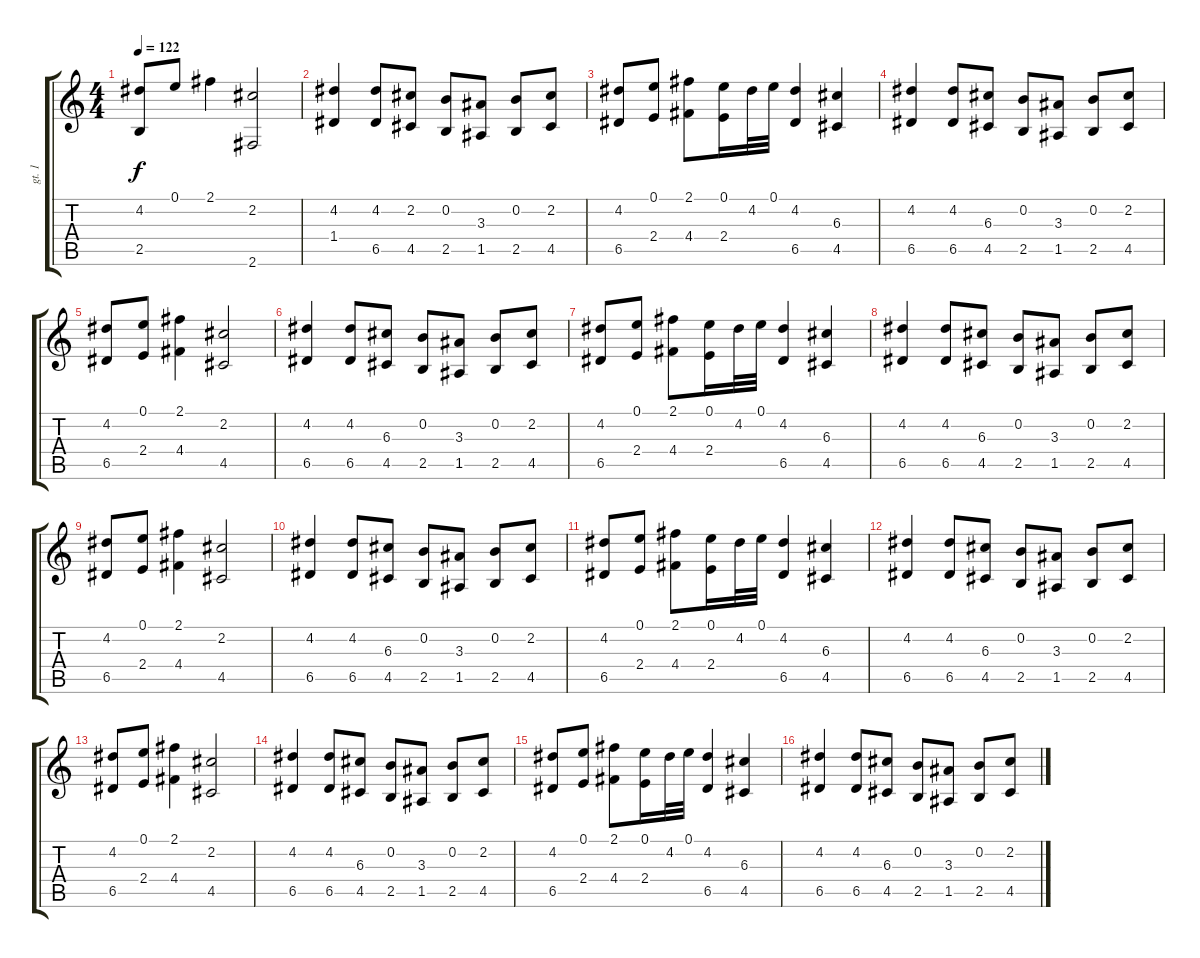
\track ("gt. 1" "gt. 1") {instrument acousticguitarsteel}
\staff {score tabs}
\tuning (E4 B3 G3 D3 A2 E2) {hide}
\ts (4 4)
\tempo 122
\clef g2
\ks c
(4.2 2.5).8{dy f} 0.1.8 2.1.4 (2.2 2.6).2 |
(4.2 1.4).4 (4.2 6.5).8 (2.2 4.5).8 (0.2 2.5).8 (3.3 1.5).8 (0.2 2.5).8 (2.2 4.5).8 |
(4.2 6.5).8 (0.1 2.4).8 (2.1 4.4).8 (0.1 2.4).16 4.2.32 0.1.32 (4.2 6.5).4 (6.3 4.5).4 |
(4.2 6.5).4 (4.2 6.5).8 (6.3 4.5).8 (0.2 2.5).8 (3.3 1.5).8 (0.2 2.5).8 (2.2 4.5).8 |
(4.2 6.5).8 (0.1 2.4).8 (2.1 4.4).4 (2.2 4.5).2 |
(4.2 6.5).4 (4.2 6.5).8 (6.3 4.5).8 (0.2 2.5).8 (3.3 1.5).8 (0.2 2.5).8 (2.2 4.5).8 |
(4.2 6.5).8 (0.1 2.4).8 (2.1 4.4).8 (0.1 2.4).16 4.2.32 0.1.32 (4.2 6.5).4 (6.3 4.5).4 |
(4.2 6.5).4 (4.2 6.5).8 (6.3 4.5).8 (0.2 2.5).8 (3.3 1.5).8 (0.2 2.5).8 (2.2 4.5).8 |
(4.2 6.5).8 (0.1 2.4).8 (2.1 4.4).4 (2.2 4.5).2 |
(4.2 6.5).4 (4.2 6.5).8 (6.3 4.5).8 (0.2 2.5).8 (3.3 1.5).8 (0.2 2.5).8 (2.2 4.5).8 |
(4.2 6.5).8 (0.1 2.4).8 (2.1 4.4).8 (0.1 2.4).16 4.2.32 0.1.32 (4.2 6.5).4 (6.3 4.5).4 |
(4.2 6.5).4 (4.2 6.5).8 (6.3 4.5).8 (0.2 2.5).8 (3.3 1.5).8 (0.2 2.5).8 (2.2 4.5).8 |
(4.2 6.5).8 (0.1 2.4).8 (2.1 4.4).4 (2.2 4.5).2 |
(4.2 6.5).4 (4.2 6.5).8 (6.3 4.5).8 (0.2 2.5).8 (3.3 1.5).8 (0.2 2.5).8 (2.2 4.5).8 |
(4.2 6.5).8 (0.1 2.4).8 (2.1 4.4).8 (0.1 2.4).16 4.2.32 0.1.32 (4.2 6.5).4 (6.3 4.5).4 |
(4.2 6.5).4 (4.2 6.5).8 (6.3 4.5).8 (0.2 2.5).8 (3.3 1.5).8 (0.2 2.5).8 (2.2 4.5).8
